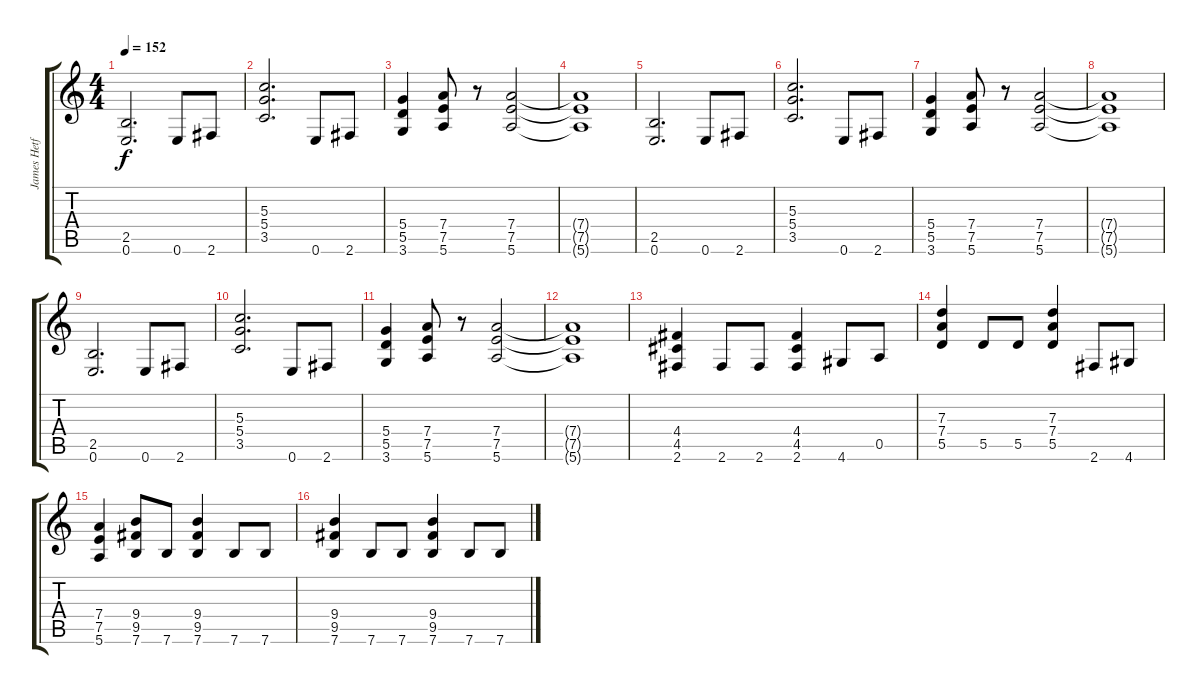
\track ("James Hetfield" "James Hetf") {instrument distortionguitar}
\staff {score tabs}
\tuning (E4 B3 G3 D3 A2 E2) {hide}
\ts (4 4)
\tempo 152
\clef g2
\ks c
(2.5 0.6).2{d dy f} 0.6.8 2.6.8 |
(5.3 5.4 3.5).2{d} 0.6.8 2.6.8 |
(5.4 5.5 3.6).4 (7.4 7.5 5.6).8 r.8 (7.4 7.5 5.6).2 |
(7.4{t} 7.5{t} 5.6{t}).1 |
(2.5 0.6).2{d} 0.6.8 2.6.8 |
(5.3 5.4 3.5).2{d} 0.6.8 2.6.8 |
(5.4 5.5 3.6).4 (7.4 7.5 5.6).8 r.8 (7.4 7.5 5.6).2 |
(7.4{t} 7.5{t} 5.6{t}).1 |
(2.5 0.6).2{d} 0.6.8 2.6.8 |
(5.3 5.4 3.5).2{d} 0.6.8 2.6.8 |
(5.4 5.5 3.6).4 (7.4 7.5 5.6).8 r.8 (7.4 7.5 5.6).2 |
(7.4{t} 7.5{t} 5.6{t}).1 |
(4.4 4.5 2.6).4 2.6.8 2.6.8 (4.4 4.5 2.6).4 4.6.8 0.5.8 |
(7.3 7.4 5.5).4 5.5.8 5.5.8 (7.3 7.4 5.5).4 2.6.8 4.6.8 |
(7.4 7.5 5.6).4 (9.4 9.5 7.6).8 7.6.8 (9.4 9.5 7.6).4 7.6.8 7.6.8 |
(9.4 9.5 7.6).4 7.6.8 7.6.8 (9.4 9.5 7.6).4 7.6.8 7.6.8
